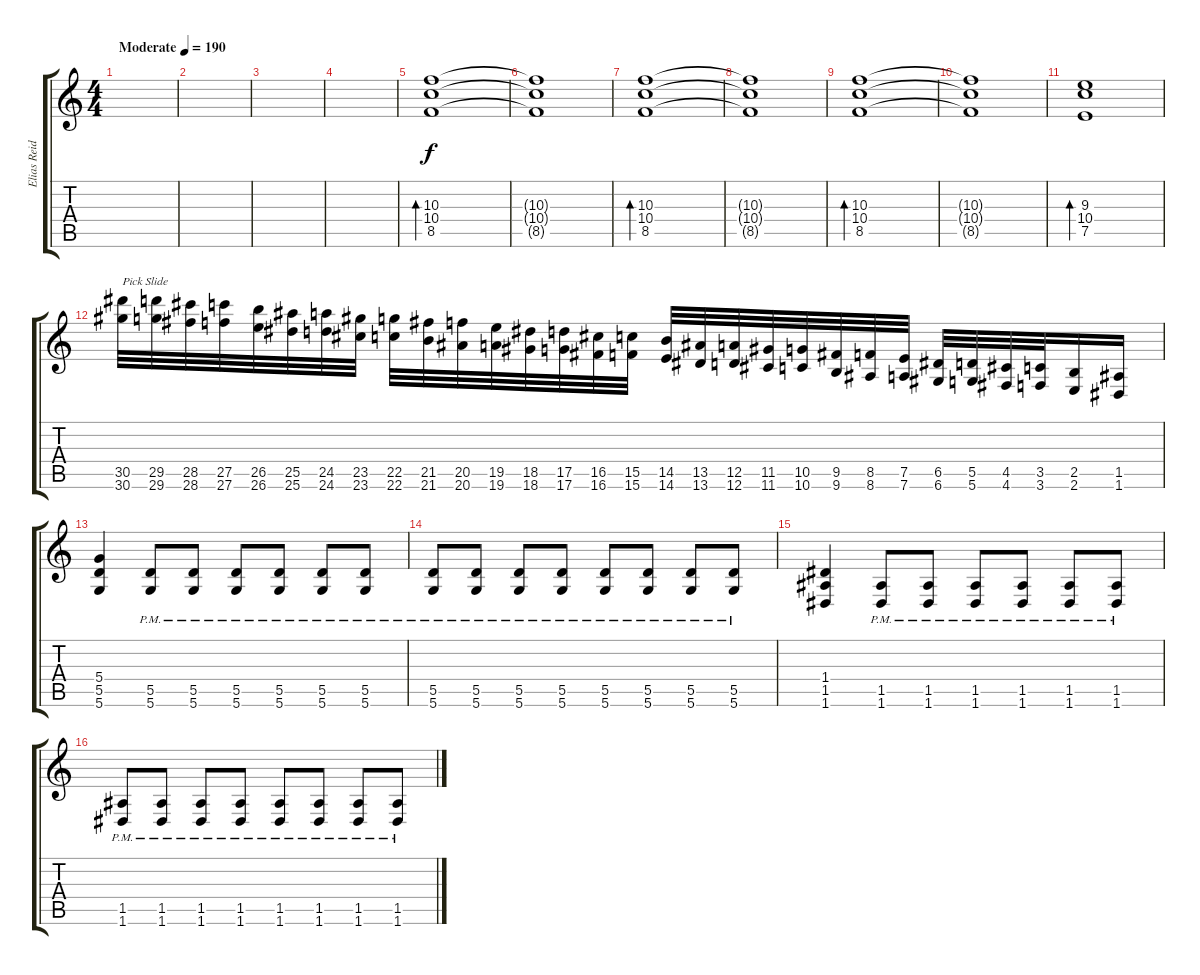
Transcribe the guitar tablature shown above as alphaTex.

\track ("Elias Reidy" "Elias Reid") {instrument distortionguitar}
\staff {score tabs}
\tuning (E4 B3 G3 D3 A2 D2) {hide}
\ts (4 4)
\tempo (190 "Moderate")
\clef g2
\ks c
|
|
|
|
(10.3 10.4 8.5).1{bd 480} |
(10.3{t} 10.4{t} 8.5{t}).1 |
(10.3 10.4 8.5).1{bd 480} |
(10.3{t} 10.4{t} 8.5{t}).1 |
(10.3 10.4 8.5).1{bd 480} |
(10.3{t} 10.4{t} 8.5{t}).1 |
(9.3 10.4 7.5).1{bd 480} |
(30.5 30.6).32{txt "Pick Slide" instrument guitarfretnoise} (29.5 29.6).32 (28.5 28.6).32 (27.5 27.6).32 (26.5 26.6).32 (25.5 25.6).32 (24.5 24.6).32 (23.5 23.6).32 (22.5 22.6).32 (21.5 21.6).32 (20.5 20.6).32 (19.5 19.6).32 (18.5 18.6).32 (17.5 17.6).32 (16.5 16.6).32 (15.5 15.6).32 (14.5 14.6).32 (13.5 13.6).32 (12.5 12.6).32 (11.5 11.6).32 (10.5 10.6).32 (9.5 9.6).32 (8.5 8.6).32 (7.5 7.6).32 (6.5 6.6).32 (5.5 5.6).32 (4.5 4.6).32 (3.5 3.6).32 (2.5 2.6).16 (1.5 1.6).16 |
(5.4 5.5 5.6).4{instrument distortionguitar} (5.5{pm} 5.6{pm}).8 (5.5{pm} 5.6{pm}).8 (5.5{pm} 5.6{pm}).8 (5.5{pm} 5.6{pm}).8 (5.5{pm} 5.6{pm}).8 (5.5{pm} 5.6{pm}).8 |
(5.5{pm} 5.6{pm}).8 (5.5{pm} 5.6{pm}).8 (5.5{pm} 5.6{pm}).8 (5.5{pm} 5.6{pm}).8 (5.5{pm} 5.6{pm}).8 (5.5{pm} 5.6{pm}).8 (5.5{pm} 5.6{pm}).8 (5.5{pm} 5.6{pm}).8 |
(1.4 1.5 1.6).4 (1.5{pm} 1.6{pm}).8 (1.5{pm} 1.6{pm}).8 (1.5{pm} 1.6{pm}).8 (1.5{pm} 1.6{pm}).8 (1.5{pm} 1.6{pm}).8 (1.5{pm} 1.6{pm}).8 |
(1.5{pm} 1.6{pm}).8 (1.5{pm} 1.6{pm}).8 (1.5{pm} 1.6{pm}).8 (1.5{pm} 1.6{pm}).8 (1.5{pm} 1.6{pm}).8 (1.5{pm} 1.6{pm}).8 (1.5{pm} 1.6{pm}).8 (1.5{pm} 1.6{pm}).8
